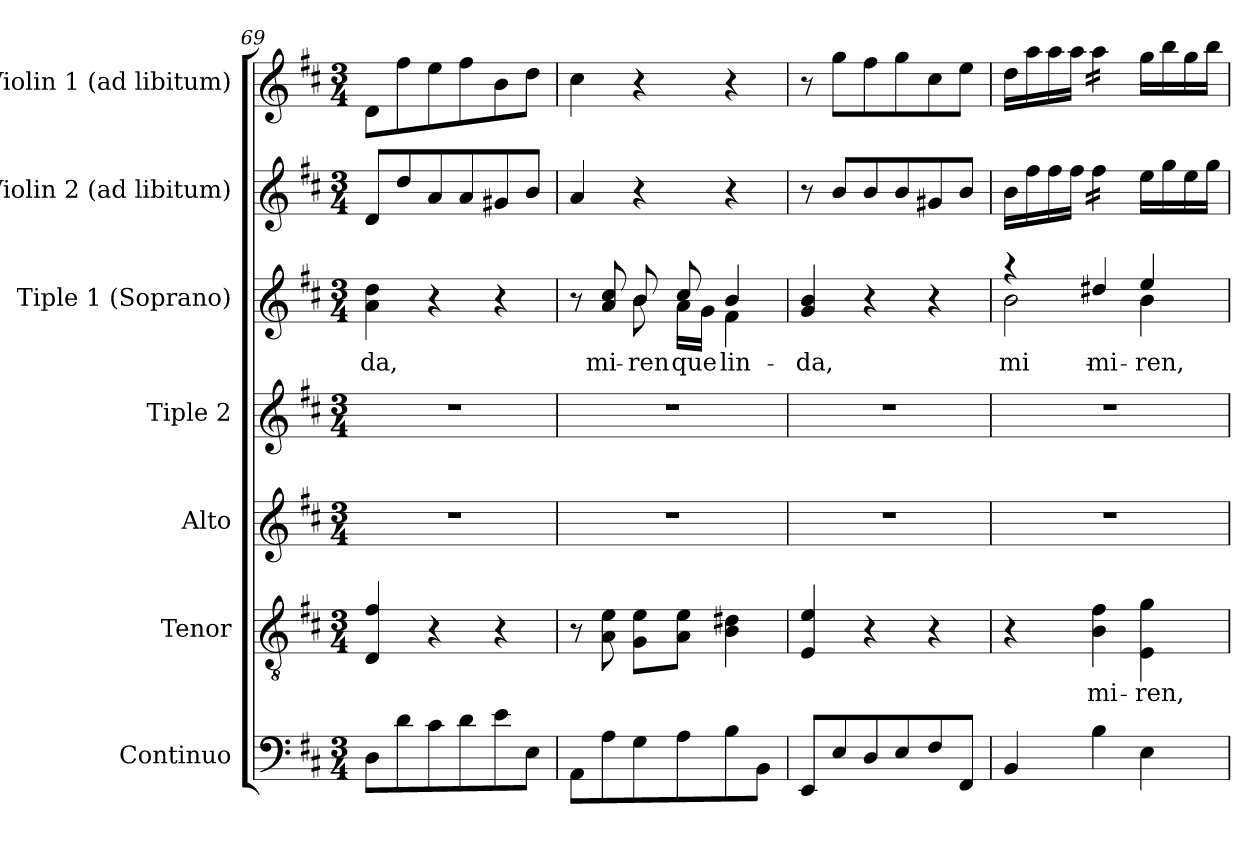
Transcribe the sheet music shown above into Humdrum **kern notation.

**kern	**kern	**text	**kern	**kern	**kern	**text	**kern	**kern
*part7	*part6	*part6	*part5	*part4	*part3	*part3	*part2	*part1
*staff7	*staff6	*staff6	*staff5	*staff4	*staff3	*staff3	*staff2	*staff1
*I"Continuo	*I"Tenor	*	*I"Alto	*I"Tiple 2	*I"Tiple 1 (Soprano)	*	*I"Violin 2 (ad libitum)	*I"Violin 1 (ad libitum)
*I'Cont.	*I'T.	*	*I'A.	*	*I'S.	*	*I'Vln. 2	*I'Vln. 1
*clefF4	*clefGv2	*	*clefG2	*clefG2	*clefG2	*	*clefG2	*clefG2
*	*ITrd7c12	*	*	*	*	*	*	*
*k[f#c#]	*k[f#c#]	*	*k[f#c#]	*k[f#c#]	*k[f#c#]	*	*k[f#c#]	*k[f#c#]
*D:	*D:	*	*D:	*D:	*D:	*	*D:	*D:
*M3/4	*M3/4	*	*M3/4	*M3/4	*M3/4	*	*M3/4	*M3/4
=69	=69	=69	=69	=69	=69	=69	=69	=69
!	!	!	!LO:N:vis=1	!LO:N:vis=1	!	!	!	!
!	!	!	!	!	!	!LO:LY:b:color=#000000	!	!
8Di\L	4DDi/ 4F#i	.	2.r	2.r	4ai\ 4ddi	-da,	8di/L	8di\L
8di\	.	.	.	.	.	.	8ddi/	8ff#i\
8c#i\	4r	.	.	.	4r	.	8ai/	8eei\
8di\	.	.	.	.	.	.	8ai/	8ff#i\
8ei\	4r	.	.	.	4r	.	8g#Xi/	8bi\
8Ei\J	.	.	.	.	.	.	8bi/J	8ddi\J
!!LO:PB:g=z
=70	=70	=70	=70	=70	=70	=70	=70	=70
!	!	!	!LO:N:vis=1	!LO:N:vis=1	!	!	!	!
*	*	*	*	*	*^	*	*	*
8AAi\L	8r	.	2.r	2.r	8r	4ryy	.	4ai/	4cc#i\
!	!	!	!	!	!	!	!LO:LY:b:color=#000000	!	!
8Ai\	8AAi\ 8Ei	.	.	.	8ai/ 8cc#i	.	mi-	.	.
!	!	!	!	!	!	!	!LO:LY:b:color=#000000	!	!
8Gi\	8GGi\ 8Ei\L	.	.	.	8bi/	8bi\	-ren	4r	4r
!	!	!	!	!	!	!	!LO:LY:b:color=#000000	!	!
8Ai\	8AAi\ 8Ei\J	.	.	.	8cc#i/	16ai\LL	que	.	.
.	.	.	.	.	.	16gi\JJ	.	.	.
!	!	!	!	!	!	!	!LO:LY:b:color=#000000	!	!
8Bi\	4BBi\ 4D#Xi	.	.	.	4bi/	4f#i\	lin-	4r	4r
8BBi\J	.	.	.	.	.	.	.	.	.
*	*	*	*	*	*v	*v	*	*	*
=71	=71	=71	=71	=71	=71	=71	=71	=71
!	!	!	!LO:N:vis=1	!LO:N:vis=1	!	!	!	!
!	!	!	!	!	!	!LO:LY:b:color=#000000	!	!
8EEi/L	4EEi/ 4Ei	.	2.r	2.r	4gi/ 4bi	-da,	8r	8r
8Ei/	.	.	.	.	.	.	8bi/L	8ggi\L
8Di/	4r	.	.	.	4r	.	8bi/	8ff#i\
8Ei/	.	.	.	.	.	.	8bi/	8ggi\
8F#i/	4r	.	.	.	4r	.	8g#Xi/	8cc#i\
8FF#i/J	.	.	.	.	.	.	8bi/J	8eei\J
=72	=72	=72	=72	=72	=72	=72	=72	=72
!	!	!	!LO:N:vis=1	!LO:N:vis=1	!	!	!	!
*	*	*	*	*	*^	*	*	*
!	!	!	!	!	!	!	!LO:LY:b:color=#000000	!	!
4BBi/	4r	.	2.r	2.r	4r	2bi\	mi-	16bi\LL	16ddi\LL
.	.	.	.	.	.	.	.	16ff#i\	16aai\
.	.	.	.	.	.	.	.	16ff#i\	16aai\
.	.	.	.	.	.	.	.	16ff#i\JJ	16aai\JJ
!	!	!LO:LY:b:color=#000000	!	!	!	!	!	!	!
!	!	!	!	!	!	!	!LO:LY:a:color=#000000	!	!
*	*	*	*	*	*	*	*	*tremolo	*
*	*	*	*	*	*	*	*	*	*tremolo
4Bi\	4BBi\ 4F#i	mi-	.	.	4dd#Xi/	.	mi-	16ff#i\LL	16aai\LL
.	.	.	.	.	.	.	.	16ff#i\	16aai\
.	.	.	.	.	.	.	.	16ff#i\	16aai\
.	.	.	.	.	.	.	.	16ff#i\JJ	16aai\JJ
*	*	*	*	*	*	*	*	*	*Xtremolo
*	*	*	*	*	*	*	*	*Xtremolo	*
!	!	!LO:LY:b:color=#000000	!	!	!	!	!	!	!
!	!	!	!	!	!	!	!LO:LY:a:color=#000000	!	!
!	!	!	!	!	!	!	!LO:LY:b:color=#000000	!	!
4Ei\	4EEi\ 4Gi	-ren,	.	.	4eei/	4bi\	-ren,	16eei\LL	16ggi\LL
.	.	.	.	.	.	.	.	16ggi\	16bbi\
.	.	.	.	.	.	.	.	16eei\	16ggi\
.	.	.	.	.	.	.	.	16ggi\JJ	16bbi\JJ
*	*	*	*	*	*v	*v	*	*	*
=	=	=	=	=	=	=	=	=
*-	*-	*-	*-	*-	*-	*-	*-	*-
